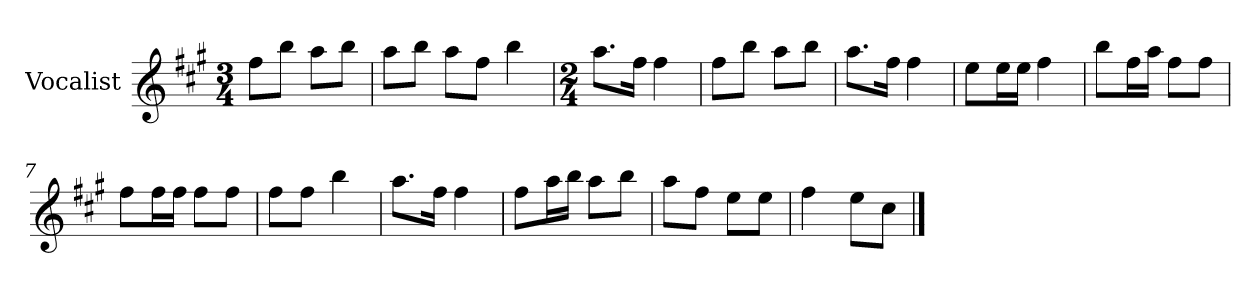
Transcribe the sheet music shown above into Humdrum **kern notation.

**kern
*part1
*staff1
*I"Vocalist
*k[f#c#g#]
*A:
*M3/4
=
8ff#L
8bbJ
8aaL
8bbJ
=1
8aaL
8bbJ
8aaL
8ff#J
4bb
=2
*M2/4
8.aaL
16ff#Jk
4ff#
=3
8ff#L
8bbJ
8aaL
8bbJ
=4
8.aaL
16ff#Jk
4ff#
=5
8eeL
16eeL
16eeJJ
4ff#
=6
8bbL
16ff#L
16aaJJ
8ff#L
8ff#J
=7
8ff#L
16ff#L
16ff#JJ
8ff#L
8ff#J
=8
8ff#L
8ff#J
4bb
=9
8.aaL
16ff#Jk
4ff#
=10
8ff#L
16aaL
16bbJJ
8aaL
8bbJ
=11
8aaL
8ff#J
8eeL
8eeJ
=12
4ff#
8eeL
8cc#J
==
*-
